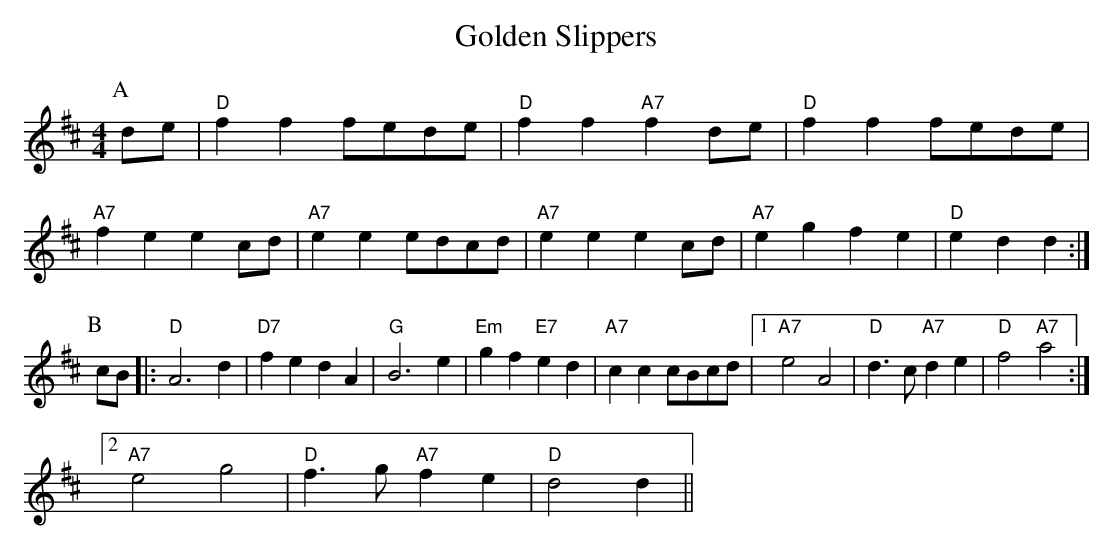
X:1
T:Golden Slippers
M:4/4
L:1/4
K:D
P:A
d/2e/2|"D"ff f/2e/2d/2e/2|"D"ff "A7"fd/2e/2|"D"ff f/2e/2d/2e/2|
"A7"fe ec/2d/2|"A7"ee e/2d/2c/2d/2|"A7"ee ec/2d/2|"A7"eg fe|"D"ed d:|
P:B
c/2B/2|:"D"A3d|"D7"fe dA|"G"B3e|"Em"gf "E7"ed|"A7"cc c/2B/2c/2d/2| [1"A7"e2 A2\
|"D"d3/2c/2 "A7"de|"D"f2 "A7"a2:|
[2"A7"e2 g2|"D"f3/2g/2 "A7"fe|"D"d2 d||
